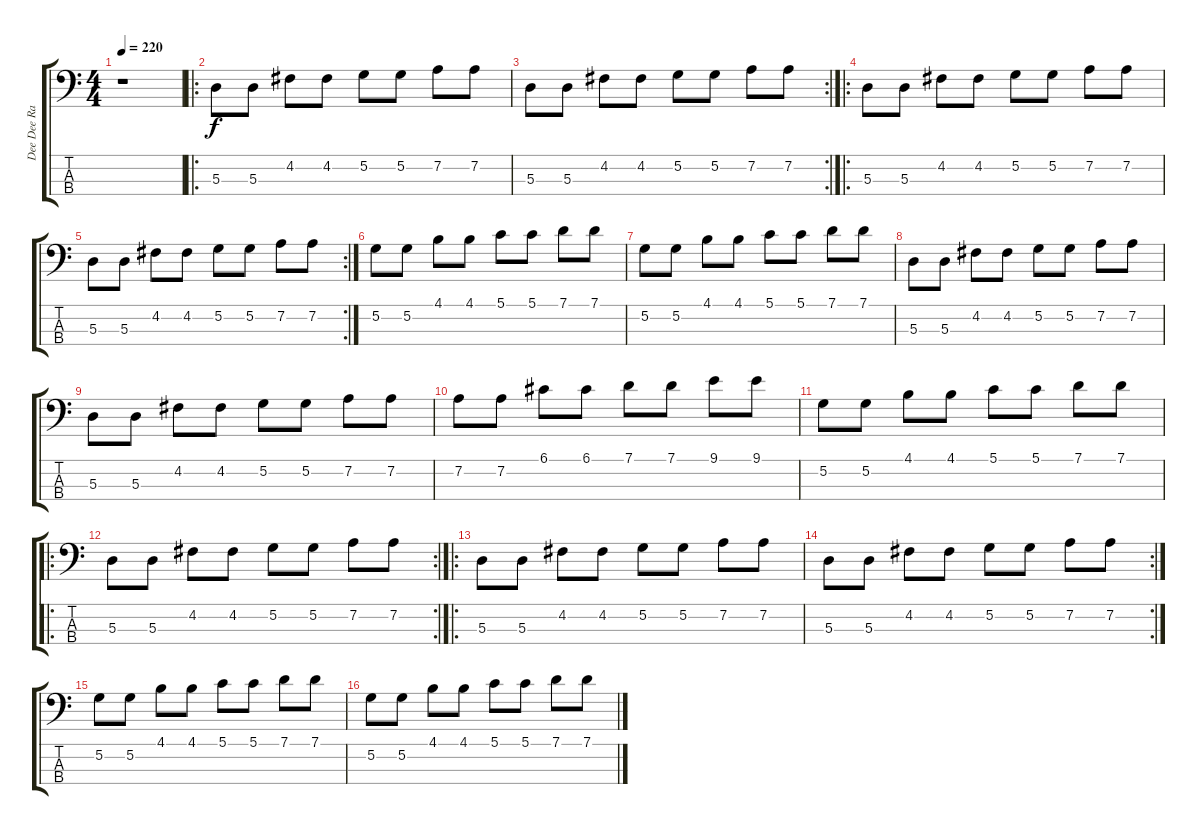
\track ("Dee Dee Ramone - Bass" "Dee Dee Ra") {instrument electricbasspick}
\staff {score tabs}
\tuning (G2 D2 A1 E1) {hide}
\ts (4 4)
\tempo 220
\clef f4
\ks c
r.1{dy f instrument electricbasspick} |
\ro
5.3.8 5.3.8 4.2.8 4.2.8 5.2.8 5.2.8 7.2.8 7.2.8 |
\rc 2
5.3.8 5.3.8 4.2.8 4.2.8 5.2.8 5.2.8 7.2.8 7.2.8 |
\ro
5.3.8 5.3.8 4.2.8 4.2.8 5.2.8 5.2.8 7.2.8 7.2.8 |
\rc 2
5.3.8 5.3.8 4.2.8 4.2.8 5.2.8 5.2.8 7.2.8 7.2.8 |
5.2.8 5.2.8 4.1.8 4.1.8 5.1.8 5.1.8 7.1.8 7.1.8 |
5.2.8 5.2.8 4.1.8 4.1.8 5.1.8 5.1.8 7.1.8 7.1.8 |
5.3.8 5.3.8 4.2.8 4.2.8 5.2.8 5.2.8 7.2.8 7.2.8 |
5.3.8 5.3.8 4.2.8 4.2.8 5.2.8 5.2.8 7.2.8 7.2.8 |
7.2.8 7.2.8 6.1.8 6.1.8 7.1.8 7.1.8 9.1.8 9.1.8 |
5.2.8 5.2.8 4.1.8 4.1.8 5.1.8 5.1.8 7.1.8 7.1.8 |
\ro
\rc 2
5.3.8 5.3.8 4.2.8 4.2.8 5.2.8 5.2.8 7.2.8 7.2.8 |
\ro
5.3.8 5.3.8 4.2.8 4.2.8 5.2.8 5.2.8 7.2.8 7.2.8 |
\rc 2
5.3.8 5.3.8 4.2.8 4.2.8 5.2.8 5.2.8 7.2.8 7.2.8 |
5.2.8 5.2.8 4.1.8 4.1.8 5.1.8 5.1.8 7.1.8 7.1.8 |
5.2.8 5.2.8 4.1.8 4.1.8 5.1.8 5.1.8 7.1.8 7.1.8
